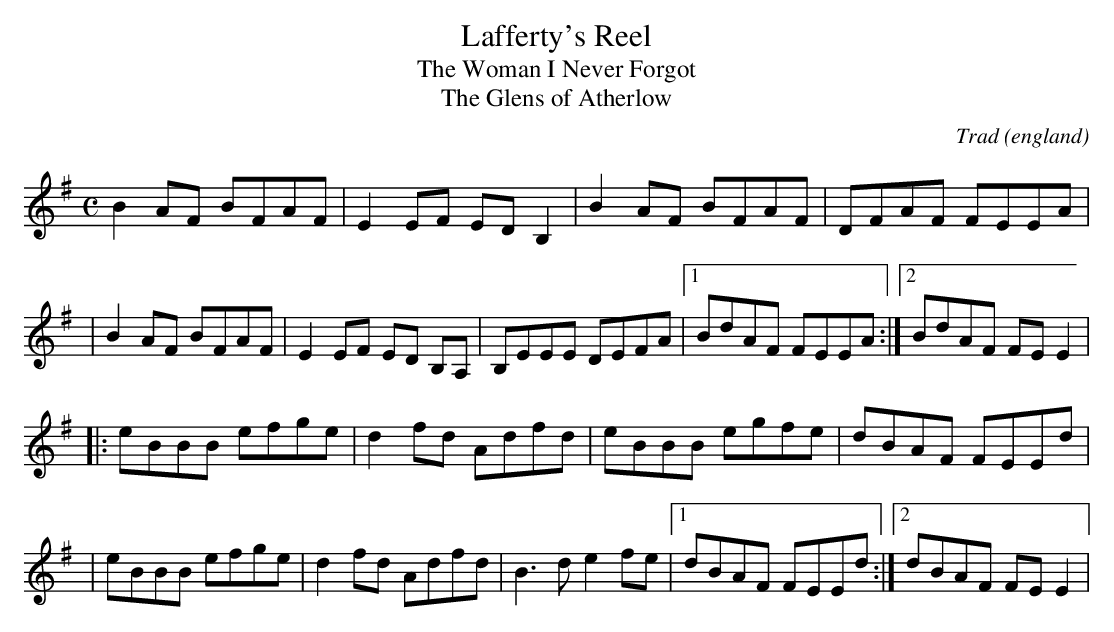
X:1
T:Lafferty's Reel
T:The Woman I Never Forgot
T:The Glens of Atherlow
O:england
C:Trad
M:C
K:Em
L:1/8
B2 AF BFAF | E2 EF ED B,2 | B2 AF BFAF | DFAF FEEA |
| B2 AF BFAF |E2 EF ED B,A,| B,EEE DEFA |1 BdAF FEEA :|2 BdAF FEE2 |
|: eBBB efge | d2 fd Adfd | eBBB egfe | dBAF FEEd |
| eBBB efge | d2 fd Adfd | B3 d e2 fe |1 dBAF FEEd :|2 dBAF FEE2 |
